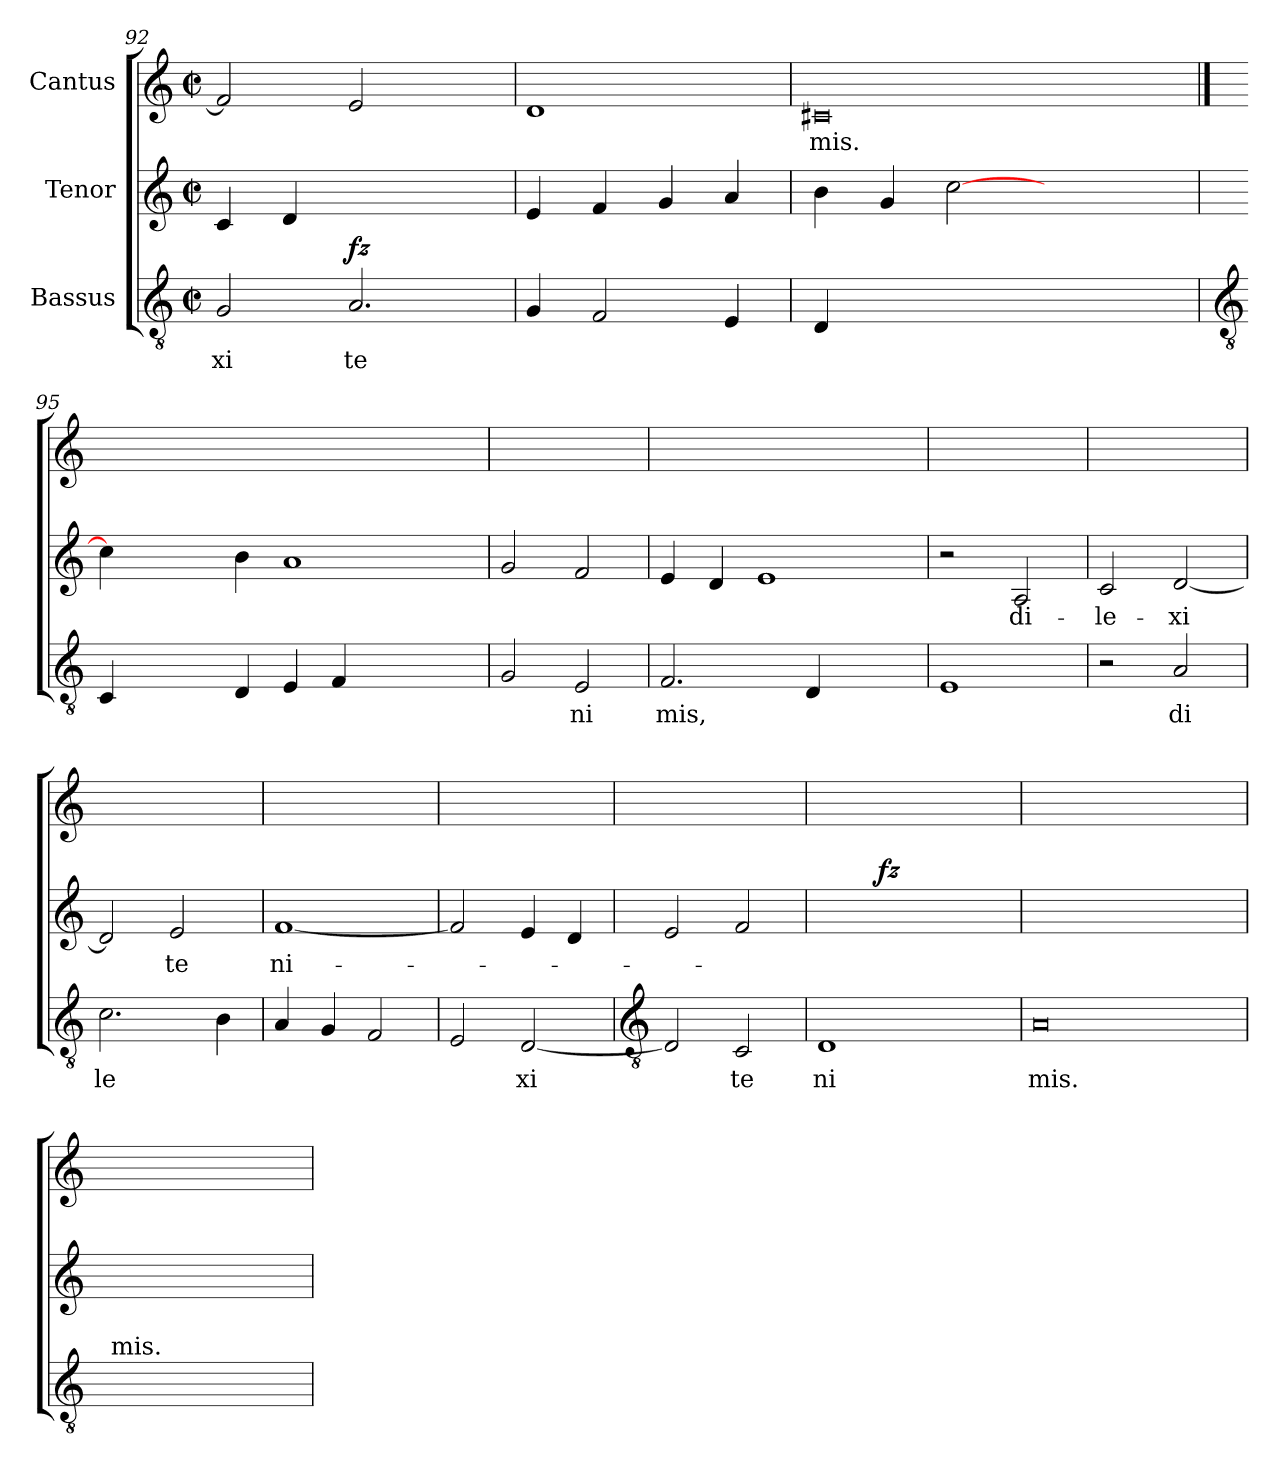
**kern	**text	**dynam	**kern	**text	**dynam	**kern	**text
*part3	*part3	*part3	*part2	*part2	*part2	*part1	*part1
*staff3	*staff3	*staff3	*staff2	*staff2	*staff2	*staff1	*staff1
*I"Bassus	*	*	*I"Tenor	*	*	*I"Cantus	*
!!LO:LB:g=z
*clefGv2	*	*	*clefG2	*	*	*clefG2	*
*k[]	*	*	*k[]	*	*	*k[]	*
*C:	*	*	*C:	*	*	*C:	*
*M2/2	*	*	*M2/2	*	*	*M2/2	*
*met(c|)	*	*	*met(c|)	*	*	*met(c|)	*
=92	=92	=92	=92	=92	=92	=92	=92
!	!LO:LY:b	!	!	!	!	!	!
2G/	xi	.	4c/	.	.	2f/]	.
.	.	.	4d/	.	.	.	.
!	!LO:LY:b	!LO:DY:b	!	!	!	!	!
2.A/	te	fz	2.ryy	.	.	2e/	.
.	.	.	.	.	.	4ryy	.
!!LO:LB:g=z
=93	=93	=93	=93	=93	=93	=93	=93
4G/	.	.	4e/	.	.	1d	.
2F/	.	.	4f/	.	.	.	.
.	.	.	4g/	.	.	.	.
4E/	.	.	4a/	.	.	.	.
=94	=94	=94	=94	=94	=94	=94	=94
!	!	!	!	!	!	!	!LO:LY:b
4D/	.	.	4b\	.	.	0c#X	mis.
1..ryy	.	.	4g/	.	.	.	.
.	.	.	[2cc\	.	.	.	.
.	.	.	1ryy	.	.	.	.
!!LO:LB:g=z
=95	==95	==95	=95	==95	==95	==95	==95
*clefGv2	*	*	*	*	*	*	*
4C/	.	.	4cc\]	.	.	64ryy	.
.	.	.	.	.	.	64ryy	.
.	.	.	.	.	.	64ryy	.
.	.	.	.	.	.	64ryy	.
.	.	.	.	.	.	64ryy	.
.	.	.	.	.	.	64ryy	.
.	.	.	.	.	.	64ryy	.
.	.	.	.	.	.	64ryy	.
.	.	.	.	.	.	64ryy	.
.	.	.	.	.	.	64ryy	.
.	.	.	.	.	.	64ryy	.
.	.	.	.	.	.	64ryy	.
.	.	.	.	.	.	64ryy	.
.	.	.	.	.	.	1ryy	.
4D/	.	.	4b\	.	.	.	.
4E/	.	.	1a	.	.	.	.
4F/	.	.	.	.	.	.	.
2ryy	.	.	.	.	.	.	.
.	.	.	.	.	.	4ryy	.
.	.	.	.	.	.	32.ryy	.
=	=	=	=	=	=	=	=
2G/	.	.	2g/	.	.	1ryy	.
!	!LO:LY:b	!	!	!	!	!	!
2E/	ni	.	2f/	.	.	.	.
=	=	=	=	=	=	=	=
!	!LO:LY:b	!	!	!	!	!	!
2.F/	mis,	.	4e/	.	.	1ryy	.
.	.	.	4d/	.	.	.	.
.	.	.	1e	.	.	.	.
4D/	.	.	.	.	.	.	.
2ryy	.	.	.	.	.	2ryy	.
=	=	=	=	=	=	=	=
1E	.	.	2r	.	.	1ryy	.
!	!	!	!	!LO:LY:b	!	!	!
.	.	.	2A/	di-	.	.	.
=	=	=	=	=	=	=	=
!	!	!	!	!LO:LY:b	!	!	!
2r	.	.	2c/	-le-	.	1ryy	.
!	!LO:LY:b	!	!	!LO:LY:b	!	!	!
2A/	di	.	[2d/	-xi	.	.	.
!!LO:LB:g=z
=	=	=	=	=	=	=	=
!	!LO:LY:b	!	!	!	!	!	!
2.c\	le	.	2d/]	.	.	1ryy	.
!	!	!	!	!LO:LY:b	!	!	!
.	.	.	2e/	te	.	.	.
4B\	.	.	.	.	.	.	.
=	=	=	=	=	=	=	=
!	!	!	!	!LO:LY:b	!	!	!
4A/	.	.	[1f	ni-	.	1ryy	.
4G/	.	.	.	.	.	.	.
2F/	.	.	.	.	.	.	.
=	=	=	=	=	=	=	=
2E/	.	.	2f/]	.	.	1ryy	.
!	!LO:LY:b	!	!	!	!	!	!
[2D/	xi	.	4e/	.	.	.	.
.	.	.	4d/	.	.	.	.
!!LO:LB:g=z
=	=	=	=	=	=	=	=
*clefGv2	*	*	*	*	*	*	*
2D/]	.	.	2e/	.	.	1ryy	.
!	!LO:LY:b	!	!	!	!	!	!
2C/	te	.	2f/	.	.	.	.
=	=	=	=	=	=	=	=
!	!LO:LY:b	!	!	!	!	!	!
1D	ni	.	16ryy	.	.	1ryy	.
.	.	.	16ryy	.	.	.	.
.	.	.	16ryy	.	.	.	.
!	!	!	!	!	!LO:DY:b	!	!
.	.	.	64ryy	.	fz	.	.
.	.	.	2ryy	.	.	.	.
.	.	.	4ryy	.	.	.	.
.	.	.	32.ryy	.	.	.	.
=	=	=	=	=	=	=	=
!	!LO:LY:b	!	!	!	!	!	!
0A	mis.	.	1ryy	.	.	1ryy	.
.	.	.	1ryy	.	.	1ryy	.
=	=	=	=	=	=	=	=
64ryy	.	.	1ryy	.	.	1ryy	.
64ryy	.	.	.	.	.	.	.
!LO:TX:a:t=mis.	!	!	!	!	!	!	!
64ryy	.	.	.	.	.	.	.
32ryy	.	.	.	.	.	.	.
32ryy	.	.	.	.	.	.	.
32ryy	.	.	.	.	.	.	.
32ryy	.	.	.	.	.	.	.
32ryy	.	.	.	.	.	.	.
2ryy	.	.	.	.	.	.	.
4ryy	.	.	.	.	.	.	.
32.ryy	.	.	.	.	.	.	.
=	=	=	=	=	=	=	=
*-	*-	*-	*-	*-	*-	*-	*-
